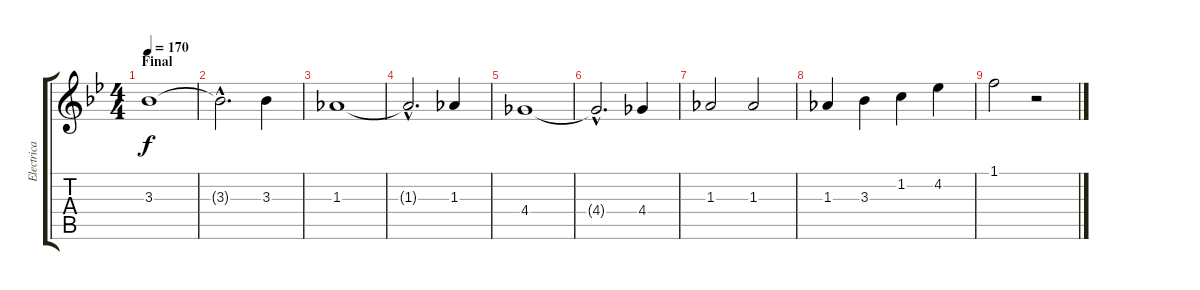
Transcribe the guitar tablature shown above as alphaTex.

\track ("Electrica 2" "Electrica ") {instrument overdrivenguitar}
\staff {score tabs}
\tuning (E4 B3 G3 D3 A2 E2) {hide}
\ts (4 4)
\section ("" "Final")
\tempo 170
\clef g2
\ks gminor
3.3.1{dy f} |
3.3{hac t}.2{d} 3.3.4 |
1.3.1 |
1.3{hac t}.2{d} 1.3.4 |
4.4.1 |
4.4{hac t}.2{d} 4.4.4 |
1.3.2 1.3.2 |
1.3.4 3.3.4 1.2.4 4.2.4 |
1.1.2 r.2
